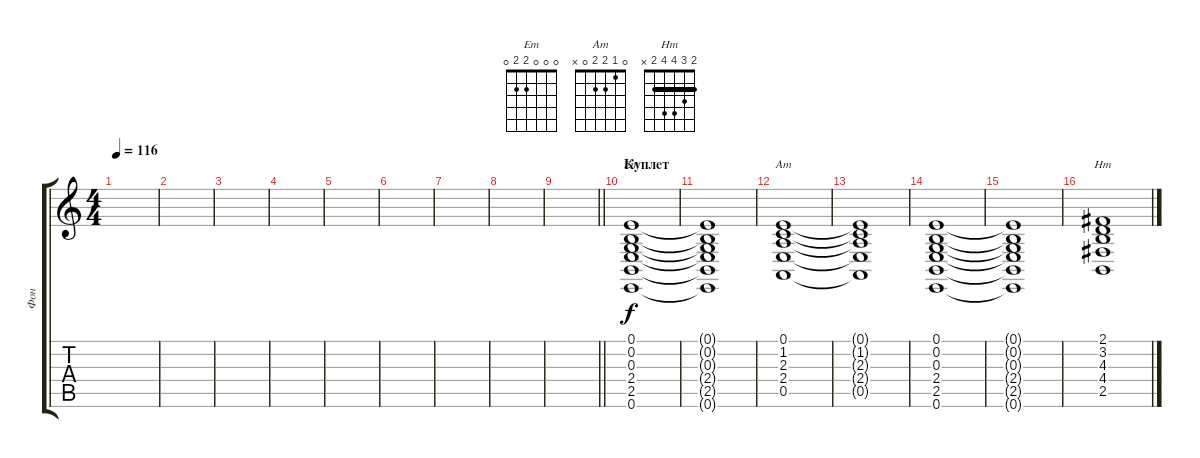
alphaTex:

\track ("Фон" "Фон") {instrument pad2warm}
\staff {score tabs}
\tuning (E4 B3 G3 D3 A2 E2) {hide}
\chord ("Em" 0 0 0 2 2 0)
\chord ("Am" 0 1 2 2 0 x)
\chord ("Нm" 2 3 4 4 2 x) {barre 2}
\ts (4 4)
\tempo 116
\clef g2
\ks c
|
|
|
|
|
|
|
|
\barLineRight lightlight
|
\section ("" "Куплет")
(0.1 0.2 0.3 2.4 2.5 0.6).1{ch "Em"} |
(0.1{t} 0.2{t} 0.3{t} 2.4{t} 2.5{t} 0.6{t}).1 |
(0.1 1.2 2.3 2.4 0.5).1{ch "Am"} |
(0.1{t} 1.2{t} 2.3{t} 2.4{t} 0.5{t}).1 |
(0.1 0.2 0.3 2.4 2.5 0.6).1 |
(0.1{t} 0.2{t} 0.3{t} 2.4{t} 2.5{t} 0.6{t}).1 |
(2.1 3.2 4.3 4.4 2.5).1{ch "Нm"}
